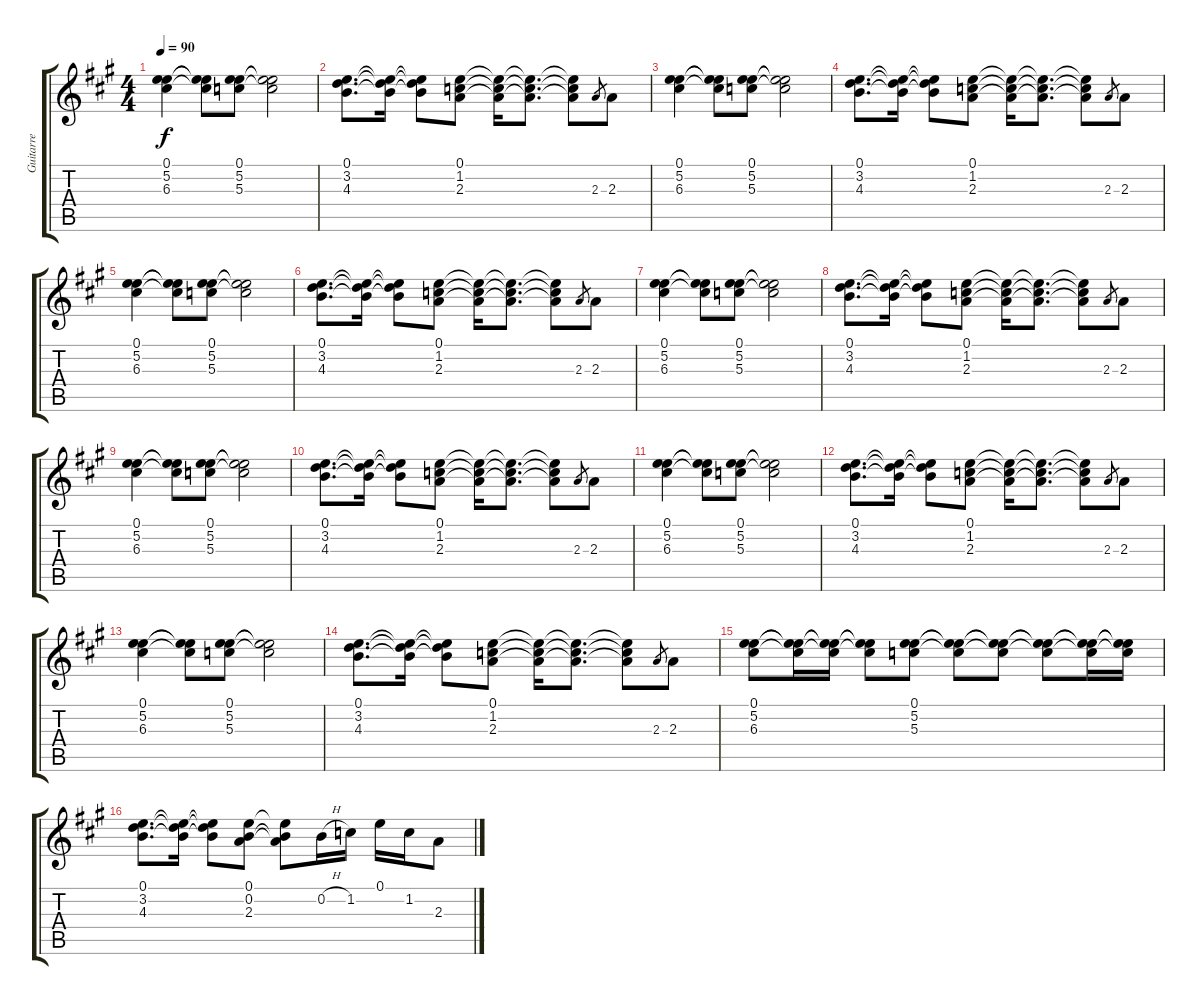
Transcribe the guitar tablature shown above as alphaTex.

\track ("Guitarre" "Guitarre") {instrument acousticguitarsteel}
\staff {score tabs}
\tuning (E4 B3 G3 D3 A2 E2) {hide}
\ts (4 4)
\tempo 90
\clef g2
\ks a
(0.1 5.2 6.3).4{dy f} (0.1{t} 5.2{t} 6.3{t}).8 (0.1 5.2 5.3).8 (0.1{t} 5.2{t} 5.3{t}).2 |
(0.1 3.2 4.3).8{d} (0.1{t} 3.2{t} 4.3{t}).16 (0.1{t} 3.2{t} 4.3{t}).8 (0.1 1.2 2.3).8 (0.1{t} 1.2{t} 2.3{t}).16 (0.1{t} 1.2{t} 2.3{t}).8{d} (0.1{t} 1.2{t} 2.3{t}).8 2.3.8{gr} 2.3.8 |
(0.1 5.2 6.3).4 (0.1{t} 5.2{t} 6.3{t}).8 (0.1 5.2 5.3).8 (0.1{t} 5.2{t} 5.3{t}).2 |
(0.1 3.2 4.3).8{d} (0.1{t} 3.2{t} 4.3{t}).16 (0.1{t} 3.2{t} 4.3{t}).8 (0.1 1.2 2.3).8 (0.1{t} 1.2{t} 2.3{t}).16 (0.1{t} 1.2{t} 2.3{t}).8{d} (0.1{t} 1.2{t} 2.3{t}).8 2.3.8{gr} 2.3.8 |
(0.1 5.2 6.3).4 (0.1{t} 5.2{t} 6.3{t}).8 (0.1 5.2 5.3).8 (0.1{t} 5.2{t} 5.3{t}).2 |
(0.1 3.2 4.3).8{d} (0.1{t} 3.2{t} 4.3{t}).16 (0.1{t} 3.2{t} 4.3{t}).8 (0.1 1.2 2.3).8 (0.1{t} 1.2{t} 2.3{t}).16 (0.1{t} 1.2{t} 2.3{t}).8{d} (0.1{t} 1.2{t} 2.3{t}).8 2.3.8{gr} 2.3.8 |
(0.1 5.2 6.3).4 (0.1{t} 5.2{t} 6.3{t}).8 (0.1 5.2 5.3).8 (0.1{t} 5.2{t} 5.3{t}).2 |
(0.1 3.2 4.3).8{d} (0.1{t} 3.2{t} 4.3{t}).16 (0.1{t} 3.2{t} 4.3{t}).8 (0.1 1.2 2.3).8 (0.1{t} 1.2{t} 2.3{t}).16 (0.1{t} 1.2{t} 2.3{t}).8{d} (0.1{t} 1.2{t} 2.3{t}).8 2.3.8{gr} 2.3.8 |
(0.1 5.2 6.3).4 (0.1{t} 5.2{t} 6.3{t}).8 (0.1 5.2 5.3).8 (0.1{t} 5.2{t} 5.3{t}).2 |
(0.1 3.2 4.3).8{d} (0.1{t} 3.2{t} 4.3{t}).16 (0.1{t} 3.2{t} 4.3{t}).8 (0.1 1.2 2.3).8 (0.1{t} 1.2{t} 2.3{t}).16 (0.1{t} 1.2{t} 2.3{t}).8{d} (0.1{t} 1.2{t} 2.3{t}).8 2.3.8{gr} 2.3.8 |
(0.1 5.2 6.3).4 (0.1{t} 5.2{t} 6.3{t}).8 (0.1 5.2 5.3).8 (0.1{t} 5.2{t} 5.3{t}).2 |
(0.1 3.2 4.3).8{d} (0.1{t} 3.2{t} 4.3{t}).16 (0.1{t} 3.2{t} 4.3{t}).8 (0.1 1.2 2.3).8 (0.1{t} 1.2{t} 2.3{t}).16 (0.1{t} 1.2{t} 2.3{t}).8{d} (0.1{t} 1.2{t} 2.3{t}).8 2.3.8{gr} 2.3.8 |
(0.1 5.2 6.3).4 (0.1{t} 5.2{t} 6.3{t}).8 (0.1 5.2 5.3).8 (0.1{t} 5.2{t} 5.3{t}).2 |
(0.1 3.2 4.3).8{d} (0.1{t} 3.2{t} 4.3{t}).16 (0.1{t} 3.2{t} 4.3{t}).8 (0.1 1.2 2.3).8 (0.1{t} 1.2{t} 2.3{t}).16 (0.1{t} 1.2{t} 2.3{t}).8{d} (0.1{t} 1.2{t} 2.3{t}).8 2.3.8{gr} 2.3.8 |
(0.1 5.2 6.3).8 (0.1{t} 5.2{t} 6.3{t}).16 (0.1{t} 5.2{t} 6.3{t}).16 (0.1{t} 5.2{t} 6.3{t}).8 (0.1 5.2 5.3).8 (0.1{t} 5.2{t} 5.3{t}).8 (0.1{t} 5.2{t} 5.3{t}).8 (0.1{t} 5.2{t} 5.3{t}).8 (0.1{t} 5.2{t} 5.3{t}).16 (0.1{t} 5.2{t} 5.3{t}).16 |
(0.1 3.2 4.3).8{d} (0.1{t} 3.2{t} 4.3{t}).16 (0.1{t} 3.2{t} 4.3{t}).8 (0.1 0.2 2.3).8 (0.1{t} 0.2{t} 2.3{t}).8 0.2{h}.16 1.2.16 0.1.16 1.2.16 2.3.8
